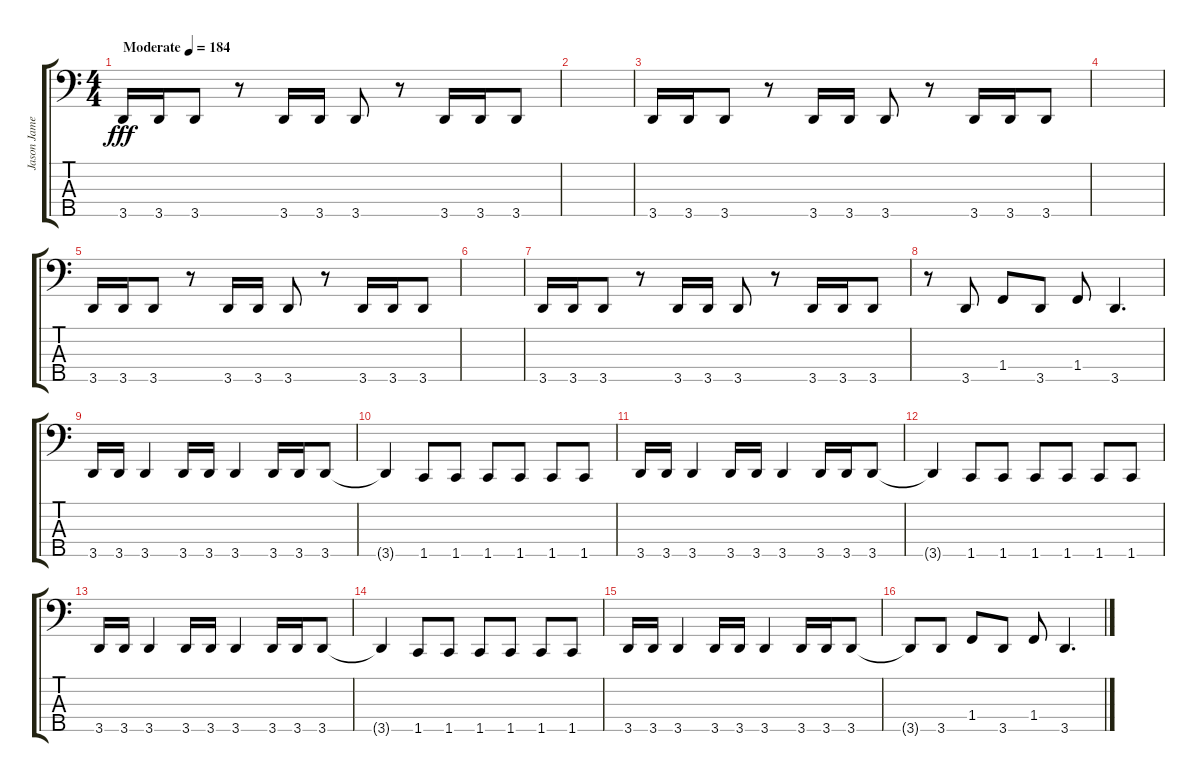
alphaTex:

\track ("Jason James" "Jason Jame") {instrument electricbasspick}
\staff {score tabs}
\tuning (G2 D2 A1 E1 B0) {hide}
\ts (4 4)
\tempo (184 "Moderate")
\clef f4
\ks c
3.5.16{dy fff instrument electricbasspick} 3.5.16 3.5.8 r.8 3.5.16 3.5.16 3.5.8 r.8 3.5.16 3.5.16 3.5.8 |
|
3.5.16 3.5.16 3.5.8 r.8 3.5.16 3.5.16 3.5.8 r.8 3.5.16 3.5.16 3.5.8 |
|
3.5.16 3.5.16 3.5.8 r.8 3.5.16 3.5.16 3.5.8 r.8 3.5.16 3.5.16 3.5.8 |
|
3.5.16 3.5.16 3.5.8 r.8 3.5.16 3.5.16 3.5.8 r.8 3.5.16 3.5.16 3.5.8 |
r.8 3.5.8 1.4.8 3.5.8 1.4.8 3.5.4{d} |
3.5.16 3.5.16 3.5.4 3.5.16 3.5.16 3.5.4 3.5.16 3.5.16 3.5.8 |
3.5{t}.4 1.5.8 1.5.8 1.5.8 1.5.8 1.5.8 1.5.8 |
3.5.16 3.5.16 3.5.4 3.5.16 3.5.16 3.5.4 3.5.16 3.5.16 3.5.8 |
3.5{t}.4 1.5.8 1.5.8 1.5.8 1.5.8 1.5.8 1.5.8 |
3.5.16 3.5.16 3.5.4 3.5.16 3.5.16 3.5.4 3.5.16 3.5.16 3.5.8 |
3.5{t}.4 1.5.8 1.5.8 1.5.8 1.5.8 1.5.8 1.5.8 |
3.5.16 3.5.16 3.5.4 3.5.16 3.5.16 3.5.4 3.5.16 3.5.16 3.5.8 |
3.5{t}.8 3.5.8 1.4.8 3.5.8 1.4.8 3.5.4{d}
